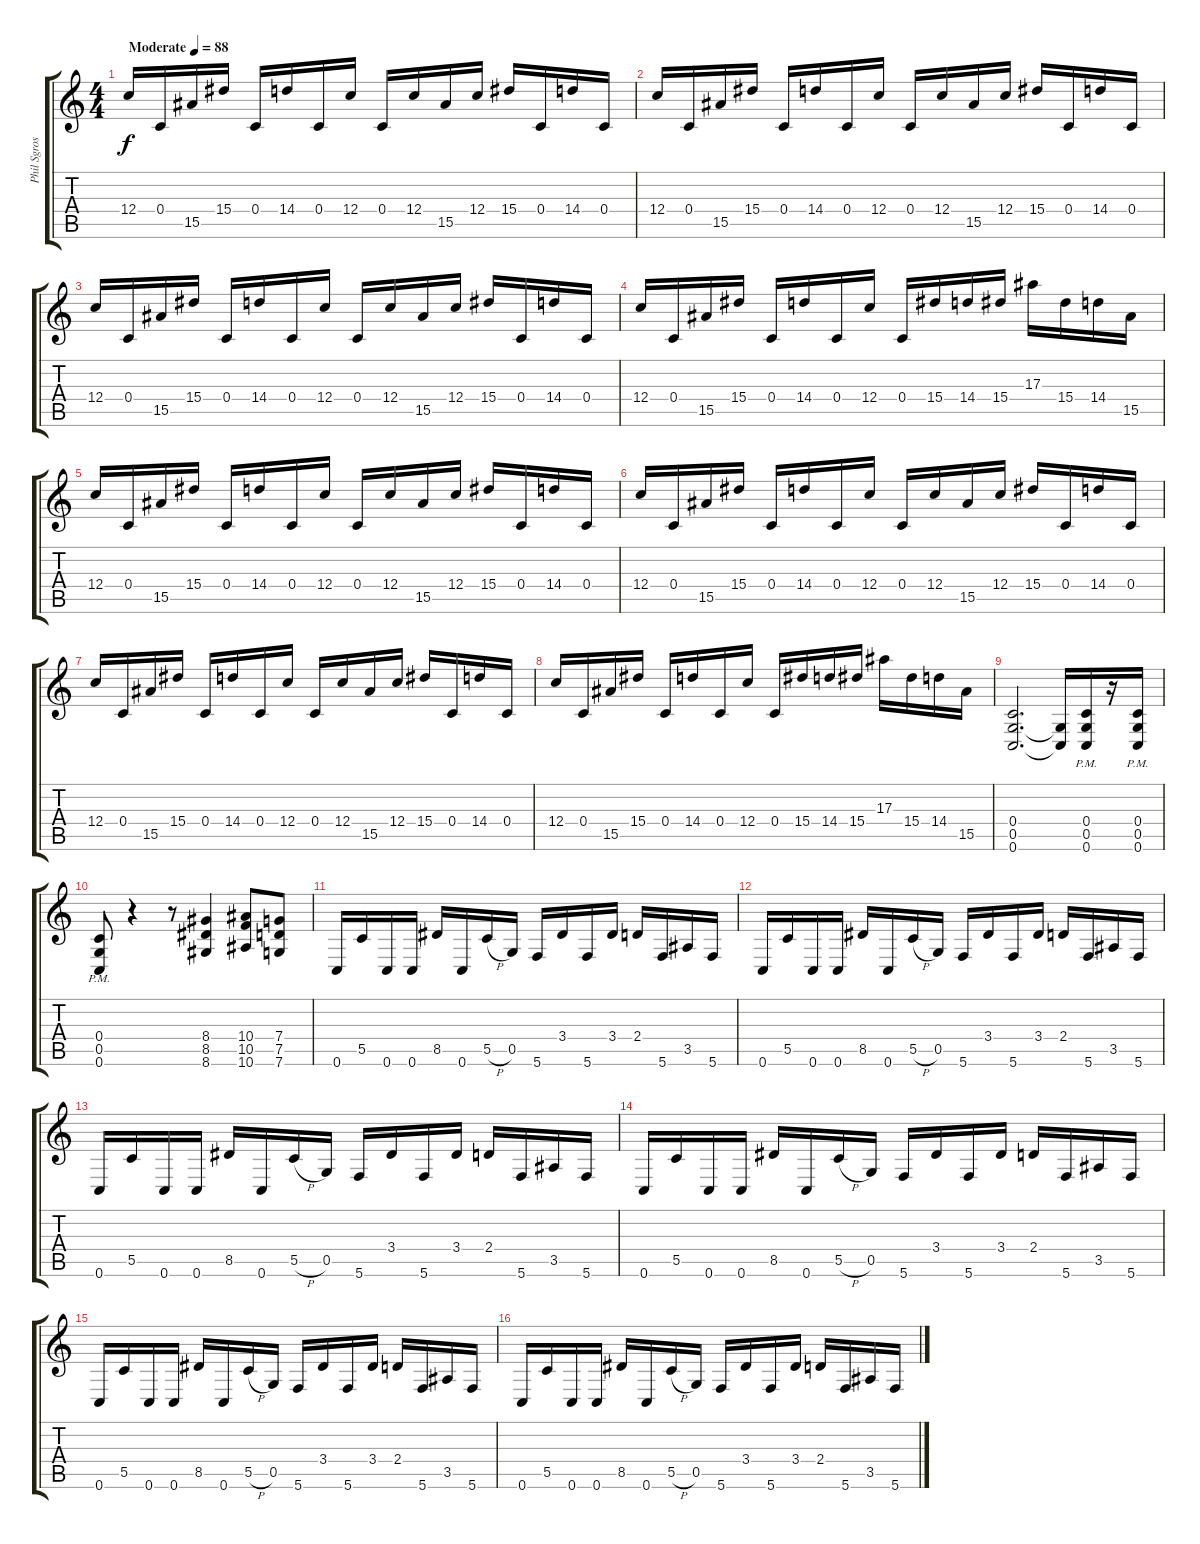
\track ("Phil Sgrosso" "Phil Sgros") {instrument distortionguitar}
\staff {score tabs}
\tuning (D4 A3 F3 C3 G2 C2) {hide}
\ts (4 4)
\tempo (88 "Moderate")
\clef g2
\ks c
12.4.16{dy f instrument distortionguitar} 0.4.16 15.5.16 15.4.16 0.4.16 14.4.16 0.4.16 12.4.16 0.4.16 12.4.16 15.5.16 12.4.16 15.4.16 0.4.16 14.4.16 0.4.16 |
12.4.16 0.4.16 15.5.16 15.4.16 0.4.16 14.4.16 0.4.16 12.4.16 0.4.16 12.4.16 15.5.16 12.4.16 15.4.16 0.4.16 14.4.16 0.4.16 |
12.4.16 0.4.16 15.5.16 15.4.16 0.4.16 14.4.16 0.4.16 12.4.16 0.4.16 12.4.16 15.5.16 12.4.16 15.4.16 0.4.16 14.4.16 0.4.16 |
12.4.16 0.4.16 15.5.16 15.4.16 0.4.16 14.4.16 0.4.16 12.4.16 0.4.16 15.4.16 14.4.16 15.4.16 17.3.16 15.4.16 14.4.16 15.5.16 |
12.4.16 0.4.16 15.5.16 15.4.16 0.4.16 14.4.16 0.4.16 12.4.16 0.4.16 12.4.16 15.5.16 12.4.16 15.4.16 0.4.16 14.4.16 0.4.16 |
12.4.16 0.4.16 15.5.16 15.4.16 0.4.16 14.4.16 0.4.16 12.4.16 0.4.16 12.4.16 15.5.16 12.4.16 15.4.16 0.4.16 14.4.16 0.4.16 |
12.4.16 0.4.16 15.5.16 15.4.16 0.4.16 14.4.16 0.4.16 12.4.16 0.4.16 12.4.16 15.5.16 12.4.16 15.4.16 0.4.16 14.4.16 0.4.16 |
12.4.16 0.4.16 15.5.16 15.4.16 0.4.16 14.4.16 0.4.16 12.4.16 0.4.16 15.4.16 14.4.16 15.4.16 17.3.16 15.4.16 14.4.16 15.5.16 |
(0.4 0.5 0.6).2{d} (0.5{t} 0.6{t}).16 (0.4{pm} 0.5{pm} 0.6{pm}).16 r.16 (0.4{pm} 0.5{pm} 0.6{pm}).16 |
(0.4{pm} 0.5{pm} 0.6{pm}).8 r.4 r.8 (8.4 8.5 8.6).4 (10.4 10.5 10.6).8 (7.4 7.5 7.6).8 |
0.6.16 5.5.16 0.6.16 0.6.16 8.5.16 0.6.16 5.5{h}.16 0.5.16 5.6.16 3.4.16 5.6.16 3.4.16 2.4.16 5.6.16 3.5.16 5.6.16 |
0.6.16 5.5.16 0.6.16 0.6.16 8.5.16 0.6.16 5.5{h}.16 0.5.16 5.6.16 3.4.16 5.6.16 3.4.16 2.4.16 5.6.16 3.5.16 5.6.16 |
0.6.16 5.5.16 0.6.16 0.6.16 8.5.16 0.6.16 5.5{h}.16 0.5.16 5.6.16 3.4.16 5.6.16 3.4.16 2.4.16 5.6.16 3.5.16 5.6.16 |
0.6.16 5.5.16 0.6.16 0.6.16 8.5.16 0.6.16 5.5{h}.16 0.5.16 5.6.16 3.4.16 5.6.16 3.4.16 2.4.16 5.6.16 3.5.16 5.6.16 |
0.6.16 5.5.16 0.6.16 0.6.16 8.5.16 0.6.16 5.5{h}.16 0.5.16 5.6.16 3.4.16 5.6.16 3.4.16 2.4.16 5.6.16 3.5.16 5.6.16 |
0.6.16 5.5.16 0.6.16 0.6.16 8.5.16 0.6.16 5.5{h}.16 0.5.16 5.6.16 3.4.16 5.6.16 3.4.16 2.4.16 5.6.16 3.5.16 5.6.16
